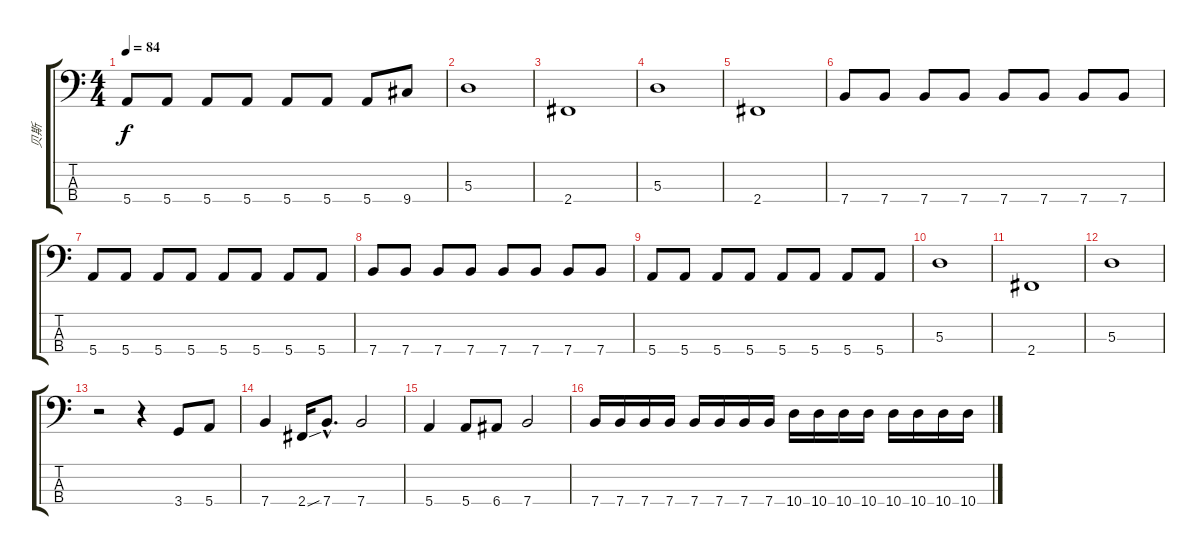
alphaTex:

\track ("贝斯" "贝斯") {instrument electricbassfinger}
\staff {score tabs}
\tuning (G2 D2 A1 E1) {hide}
\ts (4 4)
\tempo 84
\clef f4
\ks c
5.4.8{dy f} 5.4.8 5.4.8 5.4.8 5.4.8 5.4.8 5.4.8 9.4.8 |
5.3.1 |
2.4.1 |
5.3.1 |
2.4.1 |
7.4.8 7.4.8 7.4.8 7.4.8 7.4.8 7.4.8 7.4.8 7.4.8 |
5.4.8 5.4.8 5.4.8 5.4.8 5.4.8 5.4.8 5.4.8 5.4.8 |
7.4.8 7.4.8 7.4.8 7.4.8 7.4.8 7.4.8 7.4.8 7.4.8 |
5.4.8 5.4.8 5.4.8 5.4.8 5.4.8 5.4.8 5.4.8 5.4.8 |
5.3.1 |
2.4.1 |
5.3.1 |
r.2 r.4 3.4.8 5.4.8 |
7.4.4 2.4{sou}.16 7.4{hac}.8{d} 7.4.2 |
5.4.4 5.4.8 6.4.8 7.4.2 |
7.4.16 7.4.16 7.4.16 7.4.16 7.4.16 7.4.16 7.4.16 7.4.16 10.4.16 10.4.16 10.4.16 10.4.16 10.4.16 10.4.16 10.4.16 10.4.16
